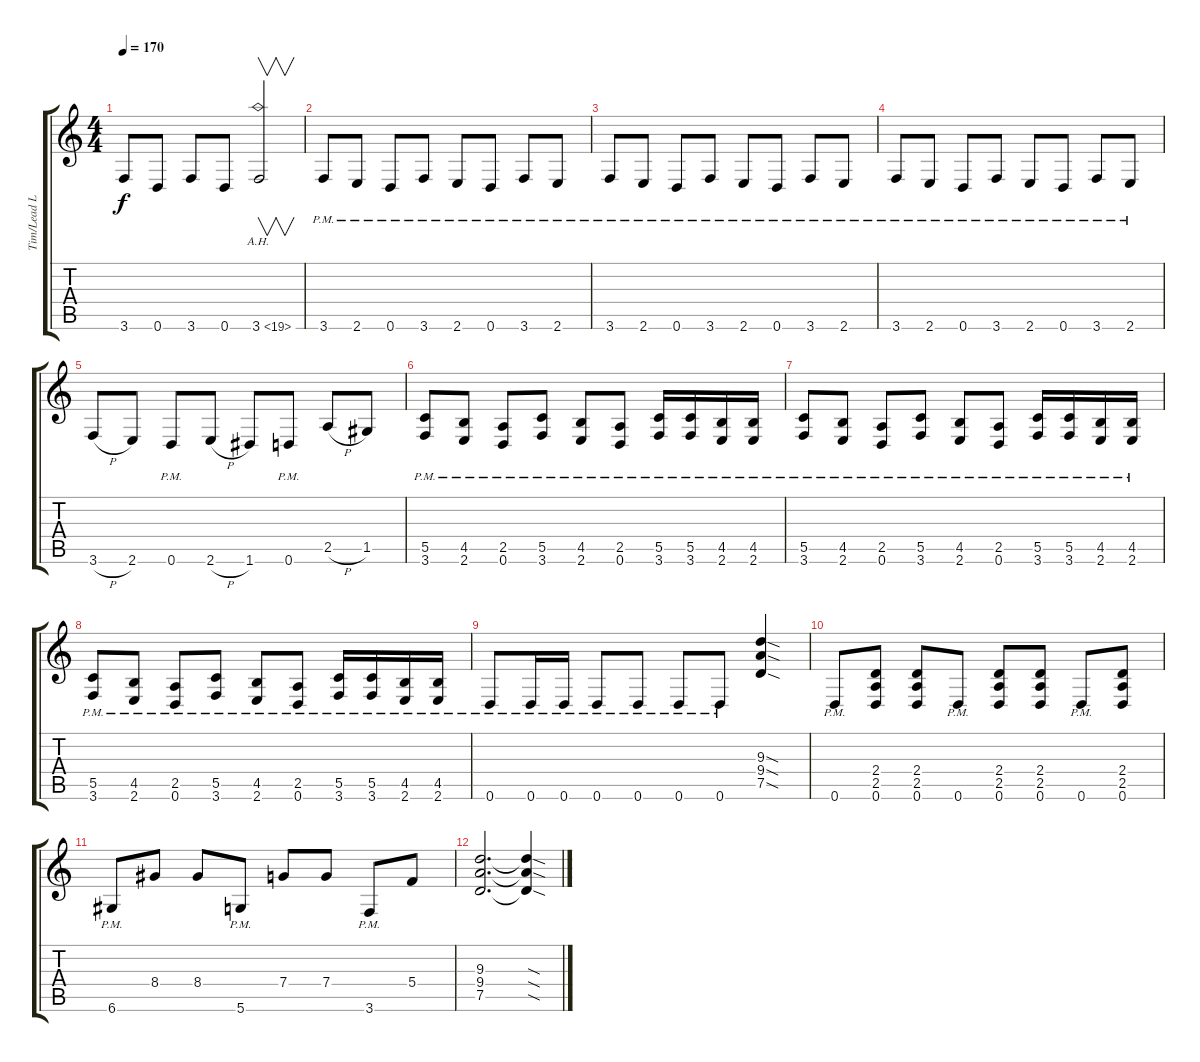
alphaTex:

\track ("Tim/Lead L" "Tim/Lead L") {instrument distortionguitar}
\staff {score tabs}
\tuning (D4 A3 F3 C3 G2 D2) {hide}
\ts (4 4)
\tempo 170
\clef g2
\ks c
3.6.8{dy f} 0.6.8 3.6.8 0.6.8 3.6{ah 16}.2{v} |
3.6{pm}.8 2.6{pm}.8 0.6{pm}.8 3.6{pm}.8 2.6{pm}.8 0.6{pm}.8 3.6{pm}.8 2.6{pm}.8 |
3.6{pm}.8 2.6{pm}.8 0.6{pm}.8 3.6{pm}.8 2.6{pm}.8 0.6{pm}.8 3.6{pm}.8 2.6{pm}.8 |
3.6{pm}.8 2.6{pm}.8 0.6{pm}.8 3.6{pm}.8 2.6{pm}.8 0.6{pm}.8 3.6{pm}.8 2.6{pm}.8 |
3.6{h}.8 2.6.8 0.6{pm}.8 2.6{h}.8 1.6.8 0.6{pm}.8 2.5{h}.8 1.5.8 |
(5.5 3.6{pm}).8 (4.5 2.6{pm}).8 (2.5 0.6{pm}).8 (5.5 3.6{pm}).8 (4.5 2.6{pm}).8 (2.5 0.6{pm}).8 (5.5 3.6{pm}).16 (5.5{pm} 3.6{pm}).16 (4.5{pm} 2.6{pm}).16 (4.5{pm} 2.6{pm}).16 |
(5.5 3.6{pm}).8 (4.5 2.6{pm}).8 (2.5 0.6{pm}).8 (5.5 3.6{pm}).8 (4.5 2.6{pm}).8 (2.5 0.6{pm}).8 (5.5 3.6{pm}).16 (5.5{pm} 3.6{pm}).16 (4.5{pm} 2.6{pm}).16 (4.5{pm} 2.6{pm}).16 |
(5.5 3.6{pm}).8 (4.5 2.6{pm}).8 (2.5 0.6{pm}).8 (5.5 3.6{pm}).8 (4.5 2.6{pm}).8 (2.5 0.6{pm}).8 (5.5 3.6{pm}).16 (5.5{pm} 3.6{pm}).16 (4.5{pm} 2.6{pm}).16 (4.5{pm} 2.6{pm}).16 |
0.6{pm}.8 0.6{pm}.16 0.6{pm}.16 0.6{pm}.8 0.6{pm}.8 0.6{pm}.8 0.6{pm}.8 (9.3{sod} 9.4{sod} 7.5{sod}).4 |
0.6{pm}.8 (2.4 2.5 0.6).8 (2.4 2.5 0.6).8 0.6{pm}.8 (2.4 2.5 0.6).8 (2.4 2.5 0.6).8 0.6{pm}.8 (2.4 2.5 0.6).8 |
6.6{pm}.8 8.4.8 8.4.8 5.6{pm}.8 7.4.8 7.4.8 3.6{pm}.8 5.4.8 |
(9.3 9.4 7.5).2{d} (9.3{sod t} 9.4{sod t} 7.5{sod t}).4
